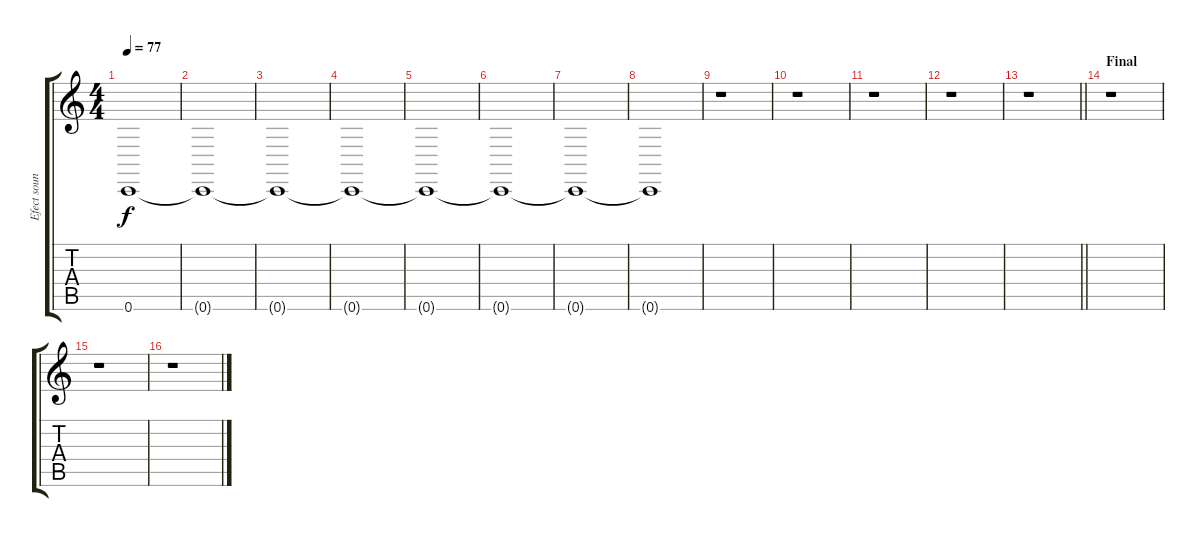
\track ("Efect sound " "Efect soun") {instrument applause}
\staff {score tabs}
\tuning (C4 G3 Eb3 Bb2 F2 C2) {hide}
\ts (4 4)
\tempo 77
\clef g2
\ks c
0.6{t}.1{dy f} |
0.6{t}.1 |
0.6{t}.1 |
0.6{t}.1 |
0.6{t}.1 |
0.6{t}.1{volume 0} |
0.6{t}.1 |
0.6{t}.1 |
r.1 |
r.1 |
r.1 |
r.1 |
\barLineRight lightlight
r.1 |
\section ("" "Final")
r.1 |
r.1 |
r.1
